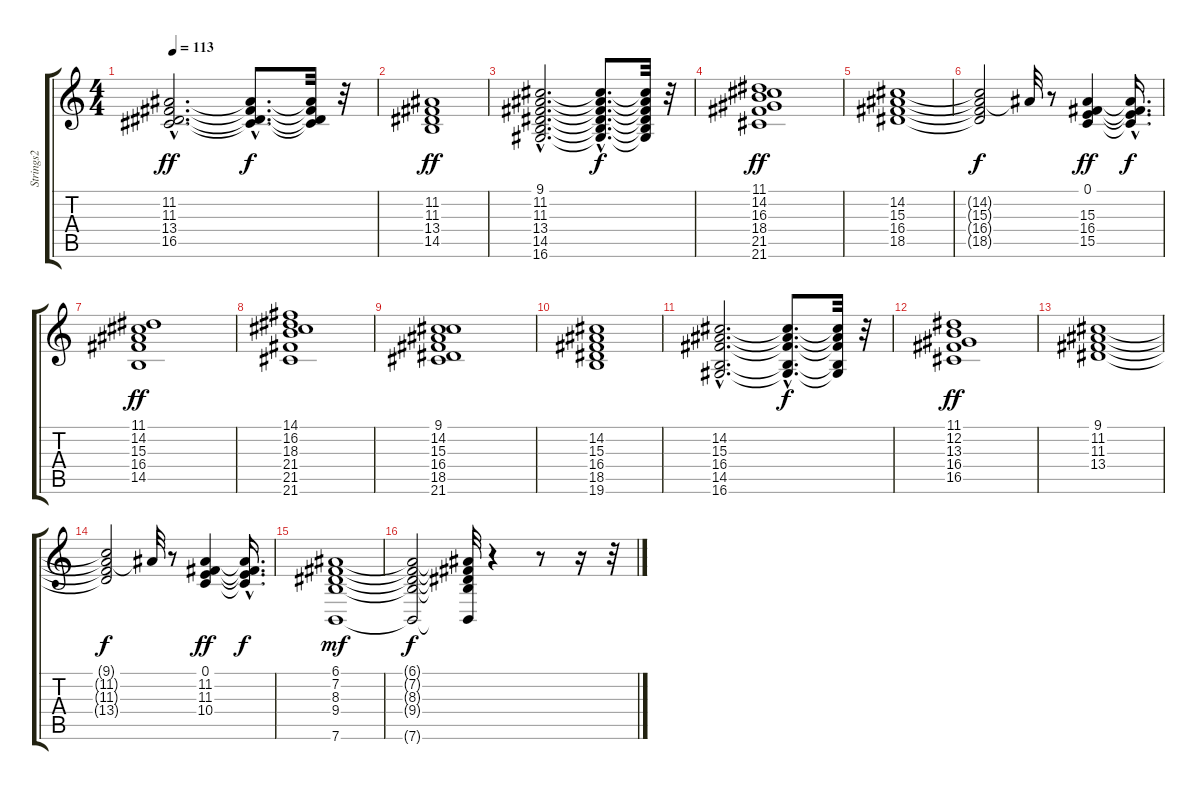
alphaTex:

\track ("Strings2" "Strings2") {instrument stringensemble2}
\staff {score tabs}
\tuning (E4 B3 G3 D3 A2 E2) {hide}
\ts (4 4)
\tempo 113
\clef g2
\ks c
(11.2{hac} 11.3{hac} 13.4{hac} 16.5{hac}).2{d dy ff} (11.2{hac t} 11.3{hac t} 13.4{hac t} 16.5{hac t}).8{d dy f} (11.2{t} 11.3{t} 13.4{t} 16.5{t}).32 r.32 |
(11.2 11.3 13.4 14.5).1{dy ff} |
(9.1{hac} 11.2{hac} 11.3{hac} 13.4{hac} 14.5{hac} 16.6{hac}).2{d} (9.1{hac t} 11.2{hac t} 11.3{hac t} 13.4{hac t} 14.5{hac t} 16.6{hac t}).8{d dy f} (9.1{t} 11.2{t} 11.3{t} 13.4{t} 14.5{t} 16.6{t}).32 r.32 |
(11.1 14.2 16.3 18.4 21.5 21.6).1{dy ff} |
(14.2 15.3 16.4 18.5).1 |
(14.2{t} 15.3{t} 16.4{t} 18.5{t}).2{dy f} 15.3{t}.32 r.8 (0.1 15.3 16.4 15.5).4{dy ff} (0.1{hac t} 15.3{hac t} 16.4{hac t} 15.5{hac t}).16{d dy f} |
(11.1 14.2 15.3 16.4 14.5).1{dy ff} |
(14.1 16.2 18.3 21.4 21.5 21.6).1 |
(9.1 14.2 15.3 16.4 18.5 21.6).1 |
(14.2 15.3 16.4 18.5 19.6).1 |
(14.2{hac} 15.3{hac} 16.4{hac} 14.5{hac} 16.6{hac}).2{d} (14.2{hac t} 15.3{hac t} 16.4{hac t} 14.5{hac t} 16.6{hac t}).8{d dy f} (14.2{t} 15.3{t} 16.4{t} 14.5{t} 16.6{t}).32 r.32 |
(11.1 12.2 13.3 16.4 16.5).1{dy ff} |
(9.1 11.2 11.3 13.4).1 |
(9.1{t} 11.2{t} 11.3{t} 13.4{t}).2{dy f} 11.2{t}.32 r.8 (0.1 11.2 11.3 10.4).4{dy ff} (0.1{hac t} 11.2{hac t} 11.3{hac t} 10.4{hac t}).16{d dy f} |
(6.1 7.2 8.3 9.4 7.6).1{dy mf} |
(6.1{t} 7.2{t} 8.3{t} 9.4{t} 7.6{t}).2{dy f} (6.1{t} 7.2{t} 8.3{t} 9.4{t} 7.6{t}).32 r.4 r.8 r.16 r.32
